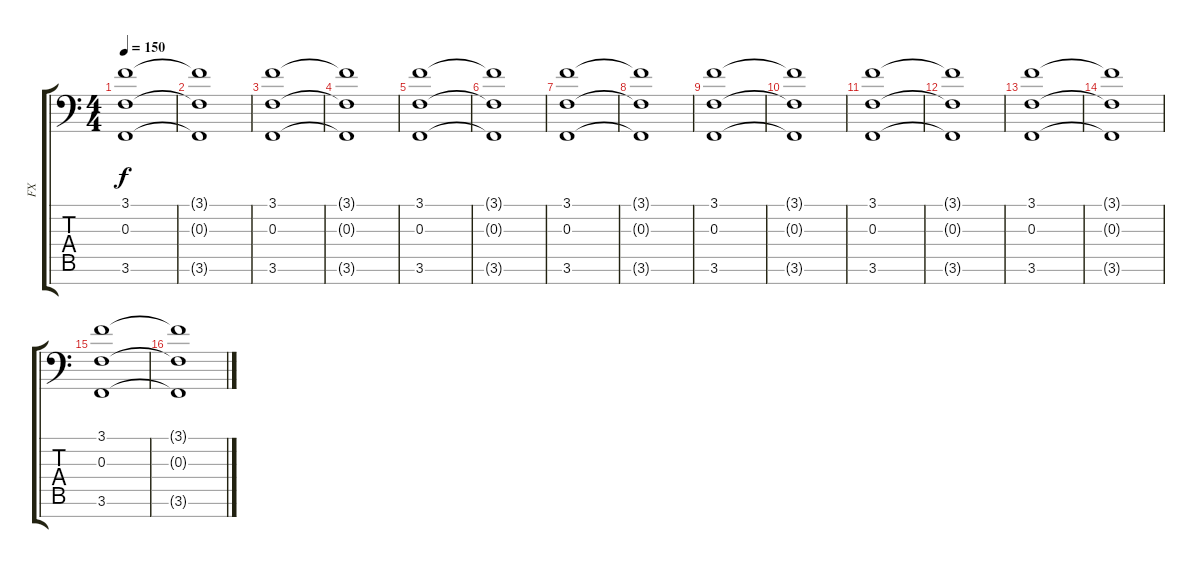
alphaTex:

\track ("FX" "FX") {instrument seashore}
\staff {score tabs}
\tuning (D4 A3 F3 C3 G2 D2 C-1) {hide}
\ts (4 4)
\tempo 150
\clef f4
\ks c
(3.1 0.3 3.6).1{dy f} |
(3.1{t} 0.3{t} 3.6{t}).1 |
(3.1 0.3 3.6).1 |
(3.1{t} 0.3{t} 3.6{t}).1 |
(3.1 0.3 3.6).1 |
(3.1{t} 0.3{t} 3.6{t}).1 |
(3.1 0.3 3.6).1 |
(3.1{t} 0.3{t} 3.6{t}).1 |
(3.1 0.3 3.6).1 |
(3.1{t} 0.3{t} 3.6{t}).1 |
(3.1 0.3 3.6).1 |
(3.1{t} 0.3{t} 3.6{t}).1 |
(3.1 0.3 3.6).1 |
(3.1{t} 0.3{t} 3.6{t}).1 |
(3.1 0.3 3.6).1 |
(3.1{t} 0.3{t} 3.6{t}).1
